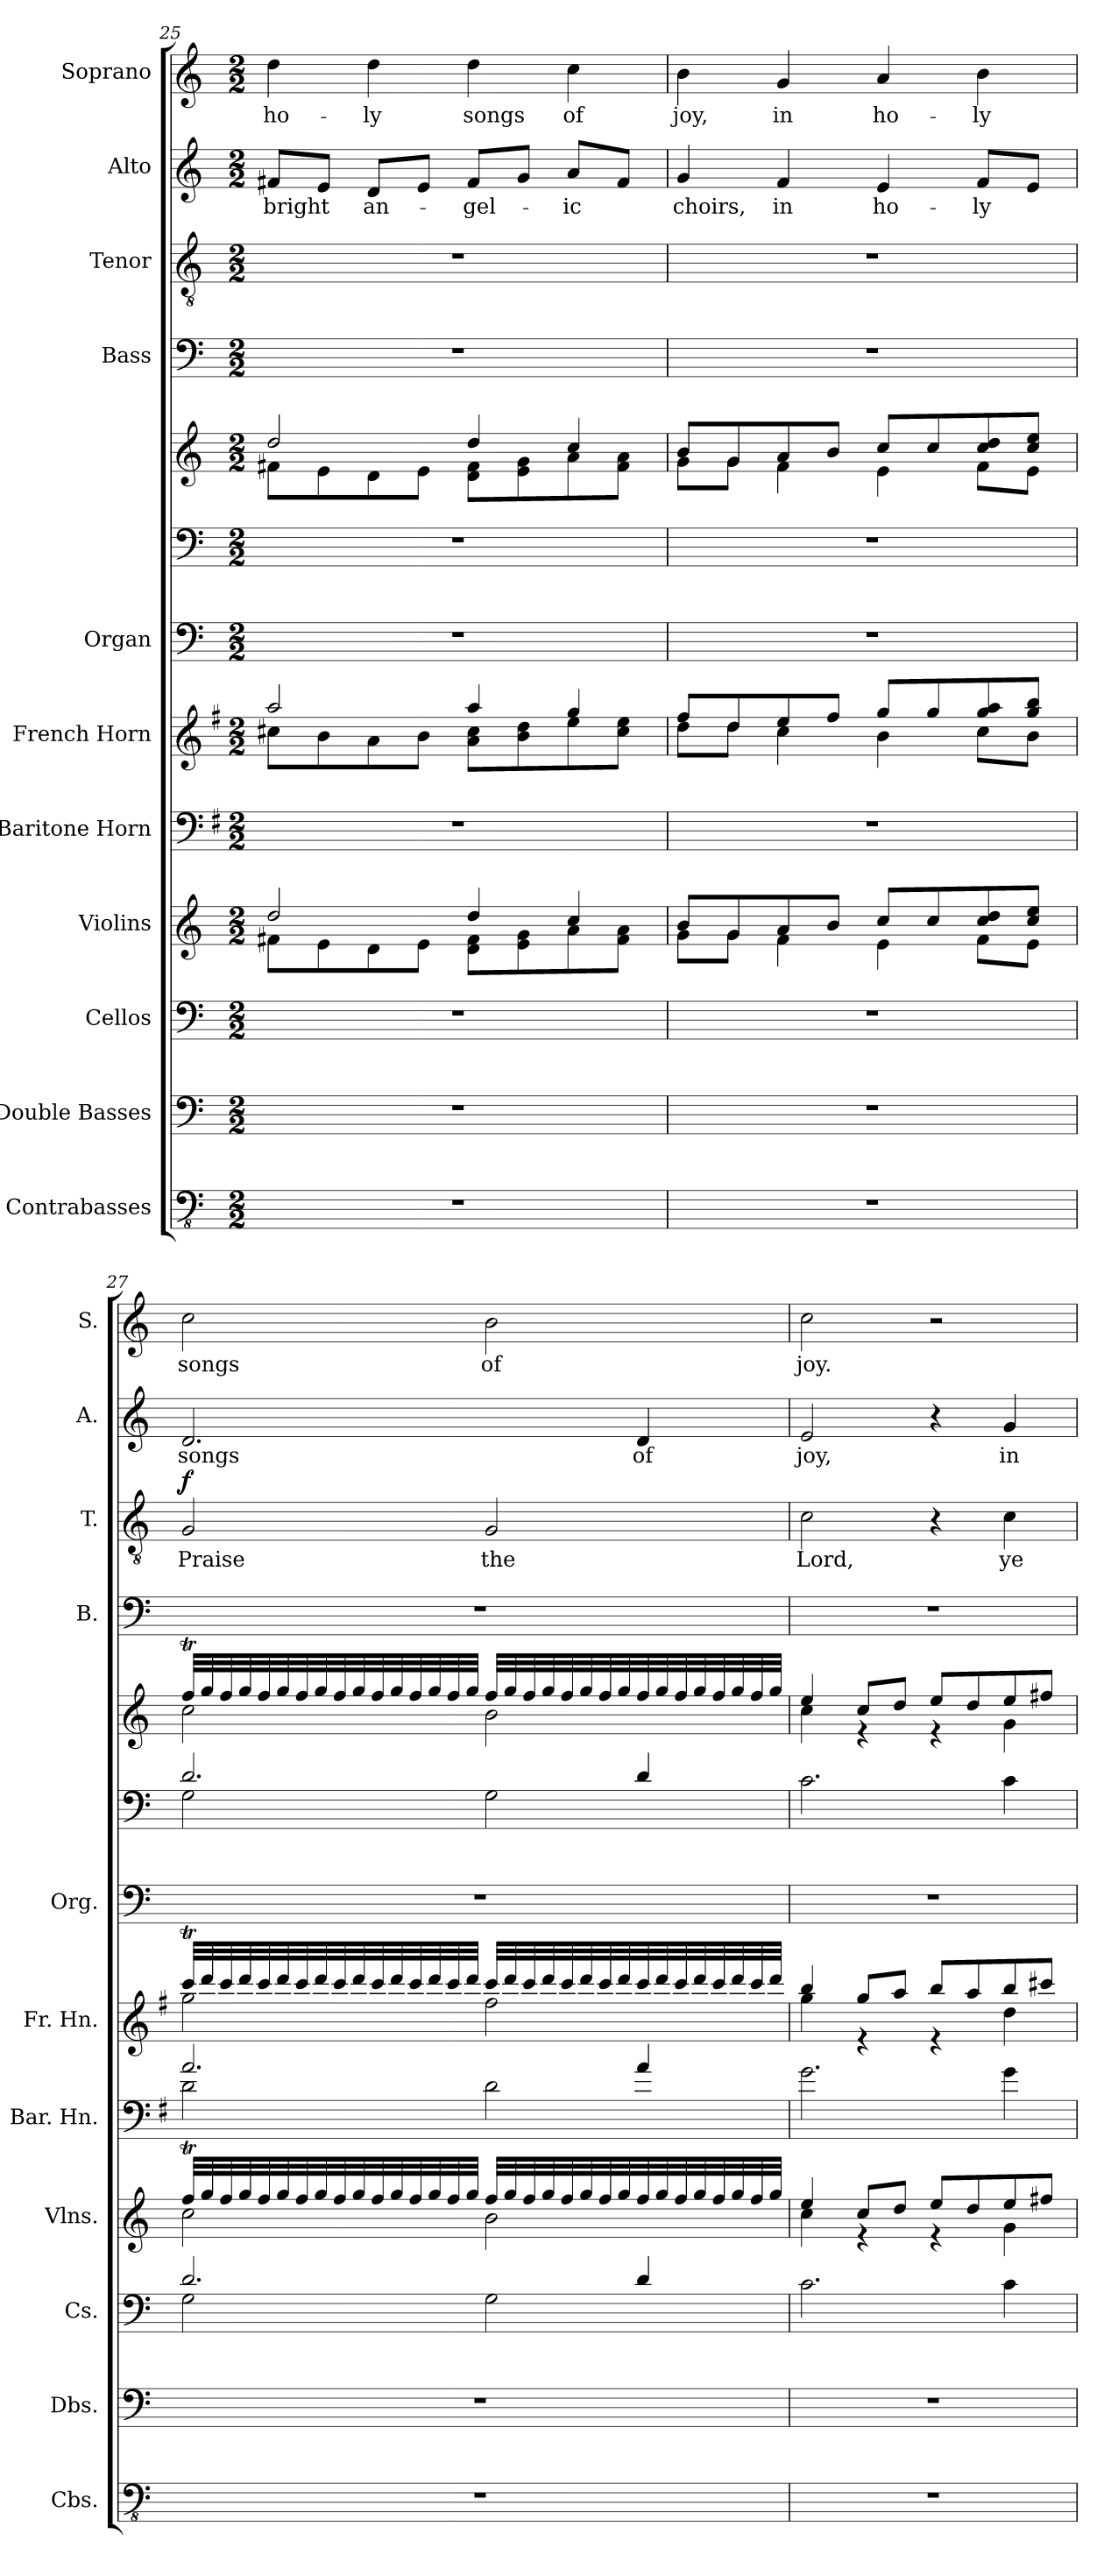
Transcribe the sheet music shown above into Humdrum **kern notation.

**kern	**kern	**kern	**kern	**kern	**kern	**kern	**kern	**kern	**kern	**kern	**text	**dynam	**kern	**text	**kern	**text
*part11	*part10	*part9	*part8	*part7	*part6	*part5	*part5	*part5	*part4	*part3	*part3	*part3	*part2	*part2	*part1	*part1
*staff13	*staff12	*staff11	*staff10	*staff9	*staff8	*staff7	*staff6	*staff5	*staff4	*staff3	*staff3	*staff3	*staff2	*staff2	*staff1	*staff1
*I"Contrabasses	*I"Double Basses	*I"Cellos	*I"Violins	*I"Baritone Horn	*I"French Horn	*I"Organ	*	*	*I"Bass	*I"Tenor	*	*	*I"Alto	*	*I"Soprano	*
*I'Cbs.	*I'Dbs.	*I'Cs.	*I'Vlns.	*I'Bar. Hn.	*I'Fr. Hn.	*I'Org.	*	*	*I'B.	*I'T.	*	*	*I'A.	*	*I'S.	*
!!LO:PB:g=z
*clefFv4	*clefF4	*clefF4	*clefG2	*clefF4	*clefG2	*clefF4	*clefF4	*clefG2	*clefF4	*clefGv2	*	*	*clefG2	*	*clefG2	*
*	*	*	*	*ITrd4c7	*ITrd4c7	*	*	*	*	*	*	*	*	*	*	*
*k[]	*k[]	*k[]	*k[]	*k[]	*k[]	*k[]	*k[]	*k[]	*k[]	*k[]	*	*	*k[]	*	*k[]	*
*C:	*C:	*C:	*C:	*C:	*C:	*C:	*C:	*C:	*C:	*C:	*	*	*C:	*	*C:	*
*M2/2	*M2/2	*M2/2	*M2/2	*M2/2	*M2/2	*M2/2	*M2/2	*M2/2	*M2/2	*M2/2	*	*	*M2/2	*	*M2/2	*
=25	=25	=25	=25	=25	=25	=25	=25	=25	=25	=25	=25	=25	=25	=25	=25	=25
*	*	*	*^	*	*^	*	*	*^	*	*	*	*	*	*	*	*
1r	1r	1r	2dd/	8f#X\L	1r	2dd/	8f#X\L	1r	1r	2dd/	8f#X\L	1r	1r	.	.	8f#X/L	bright	4dd\	ho-
.	.	.	.	8e\	.	.	8e\	.	.	.	8e\	.	.	.	.	8e/J	.	.	.
.	.	.	.	8d\	.	.	8d\	.	.	.	8d\	.	.	.	.	8d/L	an-	4dd\	-ly
.	.	.	.	8e\J	.	.	8e\J	.	.	.	8e\J	.	.	.	.	8e/J	.	.	.
.	.	.	4dd/	8d\ 8f#\L	.	4dd/	8d\ 8f#\L	.	.	4dd/	8d\ 8f#\L	.	.	.	.	8f#/L	-gel-	4dd\	songs
.	.	.	.	8e\ 8g\	.	.	8e\ 8g\	.	.	.	8e\ 8g\	.	.	.	.	8g/J	.	.	.
.	.	.	4cc/	8a\	.	4cc/	8a\	.	.	4cc/	8a\	.	.	.	.	8a/L	-ic	4cc\	of
.	.	.	.	8f#\ 8a\J	.	.	8f#\ 8a\J	.	.	.	8f#\ 8a\J	.	.	.	.	8f#/J	.	.	.
=26	=26	=26	=26	=26	=26	=26	=26	=26	=26	=26	=26	=26	=26	=26	=26	=26	=26	=26	=26
1r	1r	1r	8b/L	8g\L	1r	8b/L	8g\L	1r	1r	8b/L	8g\L	1r	1r	.	.	4g/	choirs,	4b\	joy,
.	.	.	8g/	8g\J	.	8g/	8g\J	.	.	8g/	8g\J	.	.	.	.	.	.	.	.
.	.	.	8a/	4f\	.	8a/	4f\	.	.	8a/	4f\	.	.	.	.	4f/	in	4g/	in
.	.	.	8b/J	.	.	8b/J	.	.	.	8b/J	.	.	.	.	.	.	.	.	.
.	.	.	8cc/L	4e\	.	8cc/L	4e\	.	.	8cc/L	4e\	.	.	.	.	4e/	ho-	4a/	ho-
.	.	.	8cc/	.	.	8cc/	.	.	.	8cc/	.	.	.	.	.	.	.	.	.
.	.	.	8cc/ 8dd/	8f\L	.	8cc/ 8dd/	8f\L	.	.	8cc/ 8dd/	8f\L	.	.	.	.	8f/L	-ly	4b\	-ly
.	.	.	8cc/ 8ee/J	8e\J	.	8cc/ 8ee/J	8e\J	.	.	8cc/ 8ee/J	8e\J	.	.	.	.	8e/J	.	.	.
=27	=27	=27	=27	=27	=27	=27	=27	=27	=27	=27	=27	=27	=27	=27	=27	=27	=27	=27	=27
*	*	*^	*	*	*^	*	*	*	*^	*	*	*	*	*	*	*	*	*	*
!	!	!	!	!	!	!	!	!	!	!	!	!	!	!	!	!	!	!LO:DY:a	!	!	!	!
1r	1r	2.d/	2G\	32ffT/LLL	2cc\	2.d/	2G\	32ffT/LLL	2cc\	1r	2.d/	2G\	32ffT/LLL	2cc\	1r	2G/	Praise	f	2.d/	songs	2cc\	songs
.	.	.	.	32gg/	.	.	.	32gg/	.	.	.	.	32gg/	.	.	.	.	.	.	.	.	.
.	.	.	.	32ffTTT/	.	.	.	32ffTTT/	.	.	.	.	32ffTTT/	.	.	.	.	.	.	.	.	.
.	.	.	.	32gg/	.	.	.	32gg/	.	.	.	.	32gg/	.	.	.	.	.	.	.	.	.
.	.	.	.	32ff/	.	.	.	32ff/	.	.	.	.	32ff/	.	.	.	.	.	.	.	.	.
.	.	.	.	32gg/	.	.	.	32gg/	.	.	.	.	32gg/	.	.	.	.	.	.	.	.	.
.	.	.	.	32ff/	.	.	.	32ff/	.	.	.	.	32ff/	.	.	.	.	.	.	.	.	.
.	.	.	.	32gg/	.	.	.	32gg/	.	.	.	.	32gg/	.	.	.	.	.	.	.	.	.
.	.	.	.	32ff/	.	.	.	32ff/	.	.	.	.	32ff/	.	.	.	.	.	.	.	.	.
.	.	.	.	32gg/	.	.	.	32gg/	.	.	.	.	32gg/	.	.	.	.	.	.	.	.	.
.	.	.	.	32ff/	.	.	.	32ff/	.	.	.	.	32ff/	.	.	.	.	.	.	.	.	.
.	.	.	.	32gg/	.	.	.	32gg/	.	.	.	.	32gg/	.	.	.	.	.	.	.	.	.
.	.	.	.	32ff/	.	.	.	32ff/	.	.	.	.	32ff/	.	.	.	.	.	.	.	.	.
.	.	.	.	32gg/	.	.	.	32gg/	.	.	.	.	32gg/	.	.	.	.	.	.	.	.	.
.	.	.	.	32ff/	.	.	.	32ff/	.	.	.	.	32ff/	.	.	.	.	.	.	.	.	.
.	.	.	.	32gg/JJJ	.	.	.	32gg/JJJ	.	.	.	.	32gg/JJJ	.	.	.	.	.	.	.	.	.
.	.	.	2G\	32ff/LLL	2b\	.	2G\	32ff/LLL	2b\	.	.	2G\	32ff/LLL	2b\	.	2G/	the	.	.	.	2b\	of
.	.	.	.	32gg/	.	.	.	32gg/	.	.	.	.	32gg/	.	.	.	.	.	.	.	.	.
.	.	.	.	32ff/	.	.	.	32ff/	.	.	.	.	32ff/	.	.	.	.	.	.	.	.	.
.	.	.	.	32gg/	.	.	.	32gg/	.	.	.	.	32gg/	.	.	.	.	.	.	.	.	.
.	.	.	.	32ff/	.	.	.	32ff/	.	.	.	.	32ff/	.	.	.	.	.	.	.	.	.
.	.	.	.	32gg/	.	.	.	32gg/	.	.	.	.	32gg/	.	.	.	.	.	.	.	.	.
.	.	.	.	32ff/	.	.	.	32ff/	.	.	.	.	32ff/	.	.	.	.	.	.	.	.	.
.	.	.	.	32gg/	.	.	.	32gg/	.	.	.	.	32gg/	.	.	.	.	.	.	.	.	.
.	.	4d/	.	32ff/	.	4d/	.	32ff/	.	.	4d/	.	32ff/	.	.	.	.	.	4d/	of	.	.
.	.	.	.	32gg/	.	.	.	32gg/	.	.	.	.	32gg/	.	.	.	.	.	.	.	.	.
.	.	.	.	32ff/	.	.	.	32ff/	.	.	.	.	32ff/	.	.	.	.	.	.	.	.	.
.	.	.	.	32gg/	.	.	.	32gg/	.	.	.	.	32gg/	.	.	.	.	.	.	.	.	.
.	.	.	.	32ff/	.	.	.	32ff/	.	.	.	.	32ff/	.	.	.	.	.	.	.	.	.
.	.	.	.	32gg/	.	.	.	32gg/	.	.	.	.	32gg/	.	.	.	.	.	.	.	.	.
.	.	.	.	32ff/	.	.	.	32ff/	.	.	.	.	32ff/	.	.	.	.	.	.	.	.	.
.	.	.	.	32gg/JJJ	.	.	.	32gg/JJJ	.	.	.	.	32gg/JJJ	.	.	.	.	.	.	.	.	.
*	*	*v	*v	*	*	*v	*v	*	*	*	*v	*v	*	*	*	*	*	*	*	*	*	*
=28	=28	=28	=28	=28	=28	=28	=28	=28	=28	=28	=28	=28	=28	=28	=28	=28	=28	=28	=28
1r	1r	2.c\	4ee/	4cc\	2.c\	4ee/	4cc\	1r	2.c\	4ee/	4cc\	1r	2c\	Lord,	.	2e/	joy,	2cc\	joy.
.	.	.	8cc/L	4re	.	8cc/L	4re	.	.	8cc/L	4re	.	.	.	.	.	.	.	.
.	.	.	8dd/J	.	.	8dd/J	.	.	.	8dd/J	.	.	.	.	.	.	.	.	.
.	.	.	8ee/L	4re	.	8ee/L	4re	.	.	8ee/L	4re	.	4r	.	.	4r	.	2r	.
.	.	.	8dd/	.	.	8dd/	.	.	.	8dd/	.	.	.	.	.	.	.	.	.
.	.	4c\	8ee/	4g\	4c\	8ee/	4g\	.	4c\	8ee/	4g\	.	4c\	ye	.	4g/	in	.	.
.	.	.	8ff#X/J	.	.	8ff#X/J	.	.	.	8ff#X/J	.	.	.	.	.	.	.	.	.
*	*	*	*v	*v	*	*v	*v	*	*	*v	*v	*	*	*	*	*	*	*	*
=	=	=	=	=	=	=	=	=	=	=	=	=	=	=	=	=
*-	*-	*-	*-	*-	*-	*-	*-	*-	*-	*-	*-	*-	*-	*-	*-	*-
